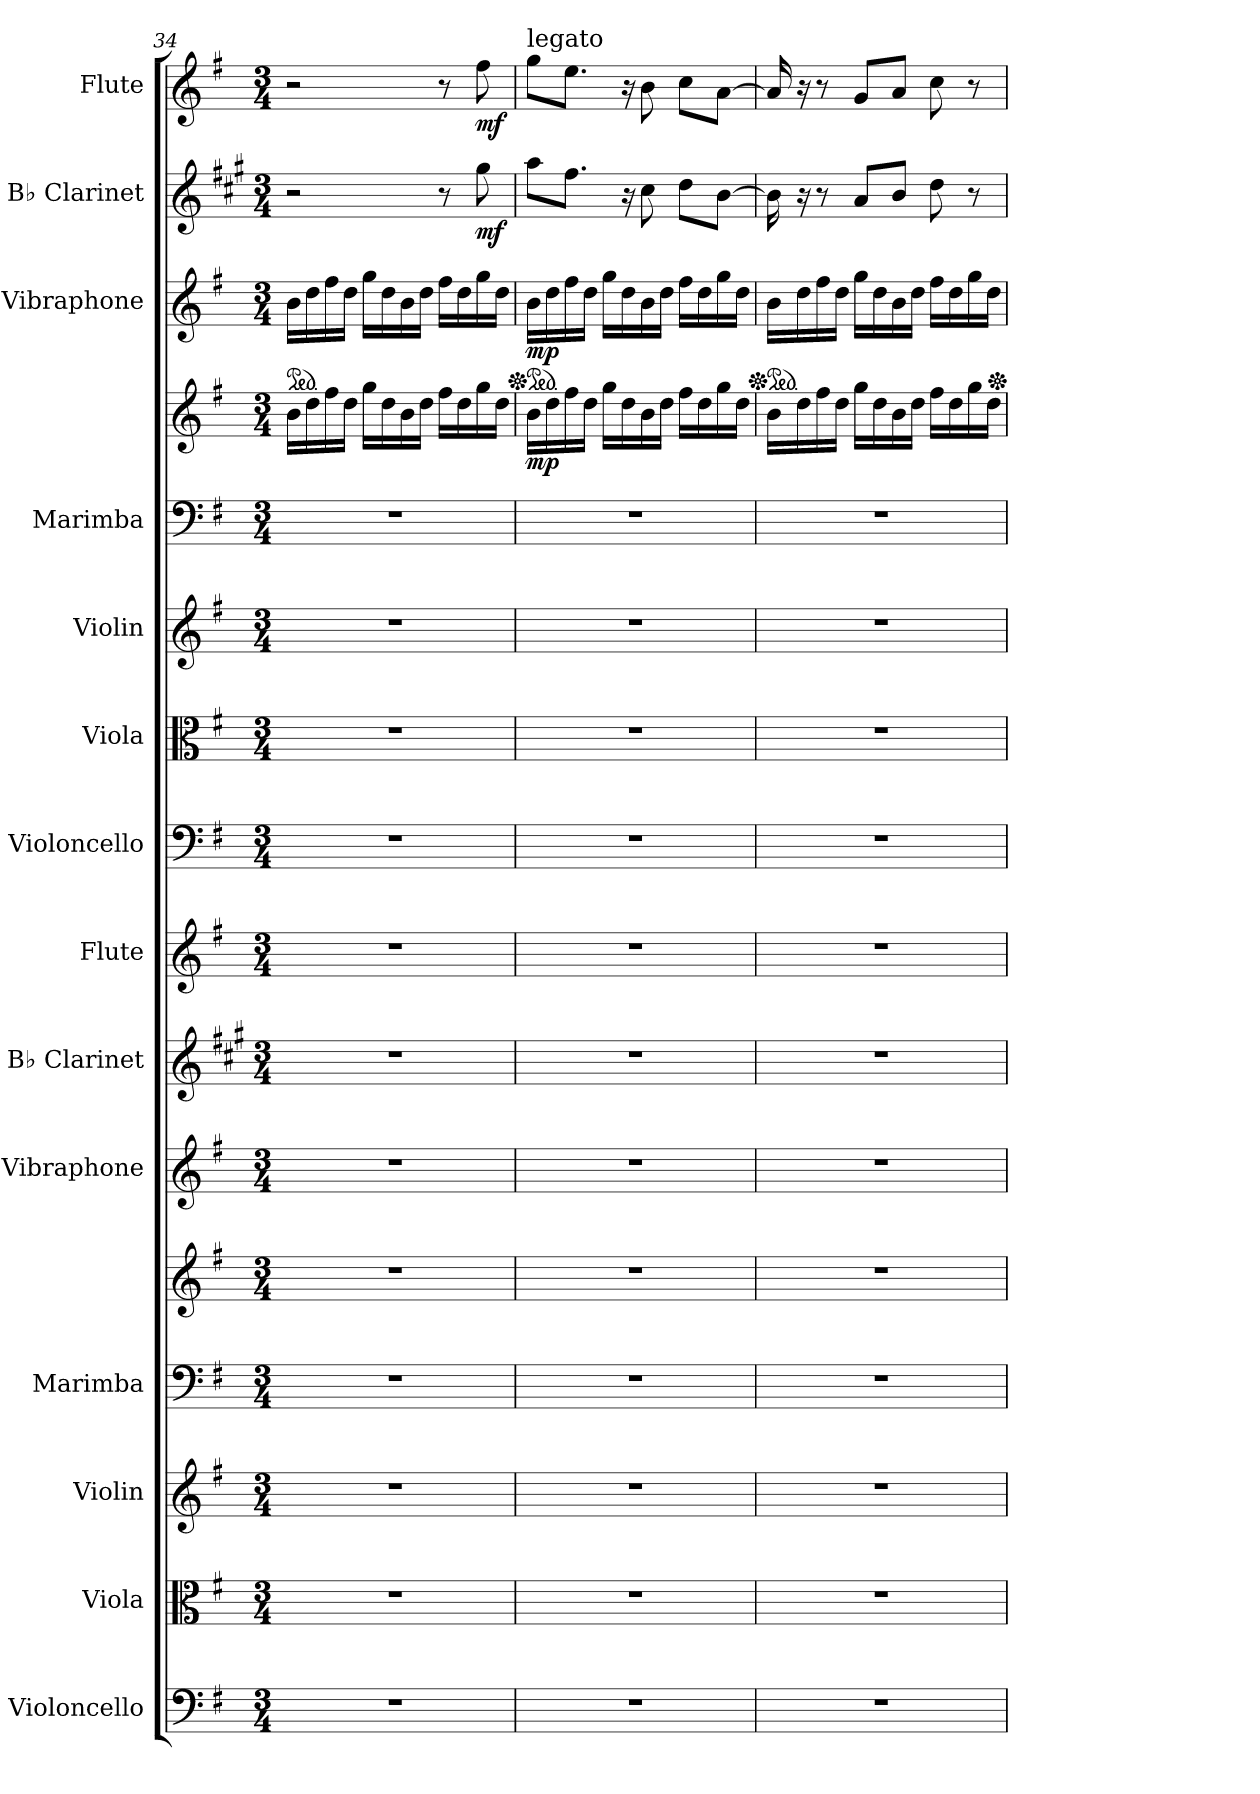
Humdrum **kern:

**kern	**kern	**kern	**kern	**kern	**kern	**kern	**kern	**kern	**kern	**kern	**kern	**kern	**dynam	**kern	**dynam	**kern	**dynam	**kern	**dynam
*part14	*part13	*part12	*part11	*part11	*part10	*part9	*part8	*part7	*part6	*part5	*part4	*part4	*part4	*part3	*part3	*part2	*part2	*part1	*part1
*staff16	*staff15	*staff14	*staff13	*staff12	*staff11	*staff10	*staff9	*staff8	*staff7	*staff6	*staff5	*staff4	*staff4/5	*staff3	*staff3	*staff2	*staff2	*staff1	*staff1
*I"Violoncello	*I"Viola	*I"Violin	*I"Marimba	*	*I"Vibraphone	*I"B♭ Clarinet	*I"Flute	*I"Violoncello	*I"Viola	*I"Violin	*I"Marimba	*	*	*I"Vibraphone	*	*I"B♭ Clarinet	*	*I"Flute	*
*I'Vc.	*I'Vla.	*I'Vln.	*I'Mrm.	*	*I'Vib.	*I'B♭ Cl.	*I'Fl.	*I'Vc.	*I'Vla.	*I'Vln.	*I'Mrm.	*	*	*I'Vib.	*	*I'B♭ Cl.	*	*I'Fl.	*
*clefF4	*clefC3	*clefG2	*clefF4	*clefG2	*clefG2	*clefG2	*clefG2	*clefF4	*clefC3	*clefG2	*clefF4	*clefG2	*	*clefG2	*	*clefG2	*	*clefG2	*
*	*	*	*	*	*	*ITrd1c2	*	*	*	*	*	*	*	*	*	*ITrd1c2	*	*	*
*k[f#]	*k[f#]	*k[f#]	*k[f#]	*k[f#]	*k[f#]	*k[f#]	*k[f#]	*k[f#]	*k[f#]	*k[f#]	*k[f#]	*k[f#]	*	*k[f#]	*	*k[f#]	*	*k[f#]	*
*M3/4	*M3/4	*M3/4	*M3/4	*M3/4	*M3/4	*M3/4	*M3/4	*M3/4	*M3/4	*M3/4	*M3/4	*M3/4	*	*M3/4	*	*M3/4	*	*M3/4	*
*	*	*	*	*	*	*	*	*	*	*	*	*	*	*ped	*	*	*	*	*
=34	=34	=34	=34	=34	=34	=34	=34	=34	=34	=34	=34	=34	=34	=34	=34	=34	=34	=34	=34
2.r	2.r	2.r	2.r	2.r	2.r	2.r	2.r	2.r	2.r	2.r	2.r	16b\LL	.	16b\LL	.	2r	.	2r	.
.	.	.	.	.	.	.	.	.	.	.	.	16dd\	.	16dd\	.	.	.	.	.
.	.	.	.	.	.	.	.	.	.	.	.	16ff#\	.	16ff#\	.	.	.	.	.
.	.	.	.	.	.	.	.	.	.	.	.	16dd\JJ	.	16dd\JJ	.	.	.	.	.
.	.	.	.	.	.	.	.	.	.	.	.	16gg\LL	.	16gg\LL	.	.	.	.	.
.	.	.	.	.	.	.	.	.	.	.	.	16dd\	.	16dd\	.	.	.	.	.
.	.	.	.	.	.	.	.	.	.	.	.	16b\	.	16b\	.	.	.	.	.
.	.	.	.	.	.	.	.	.	.	.	.	16dd\JJ	.	16dd\JJ	.	.	.	.	.
.	.	.	.	.	.	.	.	.	.	.	.	16ff#\LL	.	16ff#\LL	.	8r	.	8r	.
.	.	.	.	.	.	.	.	.	.	.	.	16dd\	.	16dd\	.	.	.	.	.
!	!	!	!	!	!	!	!	!	!	!	!	!	!	!	!	!	!LO:DY:b	!	!LO:DY:b
.	.	.	.	.	.	.	.	.	.	.	.	16gg\	.	16gg\	.	8ff#\	mf	8ff#\	mf
.	.	.	.	.	.	.	.	.	.	.	.	16dd\JJ	.	16dd\JJ	.	.	.	.	.
=35	=35	=35	=35	=35	=35	=35	=35	=35	=35	=35	=35	=35	=35	=35	=35	=35	=35	=35	=35
*	*	*	*	*	*	*	*	*	*	*	*	*	*	*Xped	*	*	*	*	*
*	*	*	*	*	*	*	*	*	*	*	*	*	*	*ped	*	*	*	*	*
!	!	!	!	!	!	!	!	!	!	!	!	!	!	!	!	!	!	!LO:TX:a:t=legato	!
!	!	!	!	!	!	!	!	!	!	!	!	!	!LO:DY:b	!	!LO:DY:b	!	!	!	!
2.r	2.r	2.r	2.r	2.r	2.r	2.r	2.r	2.r	2.r	2.r	2.r	16b\LL	mp	16b\LL	mp	8gg\L	.	8gg\L	.
.	.	.	.	.	.	.	.	.	.	.	.	16dd\	.	16dd\	.	.	.	.	.
.	.	.	.	.	.	.	.	.	.	.	.	16ff#\	.	16ff#\	.	8.ee\J	.	8.ee\J	.
.	.	.	.	.	.	.	.	.	.	.	.	16dd\JJ	.	16dd\JJ	.	.	.	.	.
.	.	.	.	.	.	.	.	.	.	.	.	16gg\LL	.	16gg\LL	.	.	.	.	.
.	.	.	.	.	.	.	.	.	.	.	.	16dd\	.	16dd\	.	16r	.	16r	.
.	.	.	.	.	.	.	.	.	.	.	.	16b\	.	16b\	.	8b\	.	8b\	.
.	.	.	.	.	.	.	.	.	.	.	.	16dd\JJ	.	16dd\JJ	.	.	.	.	.
.	.	.	.	.	.	.	.	.	.	.	.	16ff#\LL	.	16ff#\LL	.	8cc\L	.	8cc\L	.
.	.	.	.	.	.	.	.	.	.	.	.	16dd\	.	16dd\	.	.	.	.	.
.	.	.	.	.	.	.	.	.	.	.	.	16gg\	.	16gg\	.	[8a\J	.	[8a\J	.
.	.	.	.	.	.	.	.	.	.	.	.	16dd\JJ	.	16dd\JJ	.	.	.	.	.
=36	=36	=36	=36	=36	=36	=36	=36	=36	=36	=36	=36	=36	=36	=36	=36	=36	=36	=36	=36
*	*	*	*	*	*	*	*	*	*	*	*	*	*	*Xped	*	*	*	*	*
*	*	*	*	*	*	*	*	*	*	*	*	*	*	*ped	*	*	*	*	*
2.r	2.r	2.r	2.r	2.r	2.r	2.r	2.r	2.r	2.r	2.r	2.r	16b\LL	.	16b\LL	.	16a\]	.	16a/]	.
.	.	.	.	.	.	.	.	.	.	.	.	16dd\	.	16dd\	.	16r	.	16r	.
.	.	.	.	.	.	.	.	.	.	.	.	16ff#\	.	16ff#\	.	8r	.	8r	.
.	.	.	.	.	.	.	.	.	.	.	.	16dd\JJ	.	16dd\JJ	.	.	.	.	.
.	.	.	.	.	.	.	.	.	.	.	.	16gg\LL	.	16gg\LL	.	8g/L	.	8g/L	.
.	.	.	.	.	.	.	.	.	.	.	.	16dd\	.	16dd\	.	.	.	.	.
.	.	.	.	.	.	.	.	.	.	.	.	16b\	.	16b\	.	8a/J	.	8a/J	.
.	.	.	.	.	.	.	.	.	.	.	.	16dd\JJ	.	16dd\JJ	.	.	.	.	.
.	.	.	.	.	.	.	.	.	.	.	.	16ff#\LL	.	16ff#\LL	.	8cc\	.	8cc\	.
.	.	.	.	.	.	.	.	.	.	.	.	16dd\	.	16dd\	.	.	.	.	.
.	.	.	.	.	.	.	.	.	.	.	.	16gg\	.	16gg\	.	8r	.	8r	.
.	.	.	.	.	.	.	.	.	.	.	.	16dd\JJ	.	16dd\JJ	.	.	.	.	.
*	*	*	*	*	*	*	*	*	*	*	*	*	*	*Xped	*	*	*	*	*
=	=	=	=	=	=	=	=	=	=	=	=	=	=	=	=	=	=	=	=
*-	*-	*-	*-	*-	*-	*-	*-	*-	*-	*-	*-	*-	*-	*-	*-	*-	*-	*-	*-
